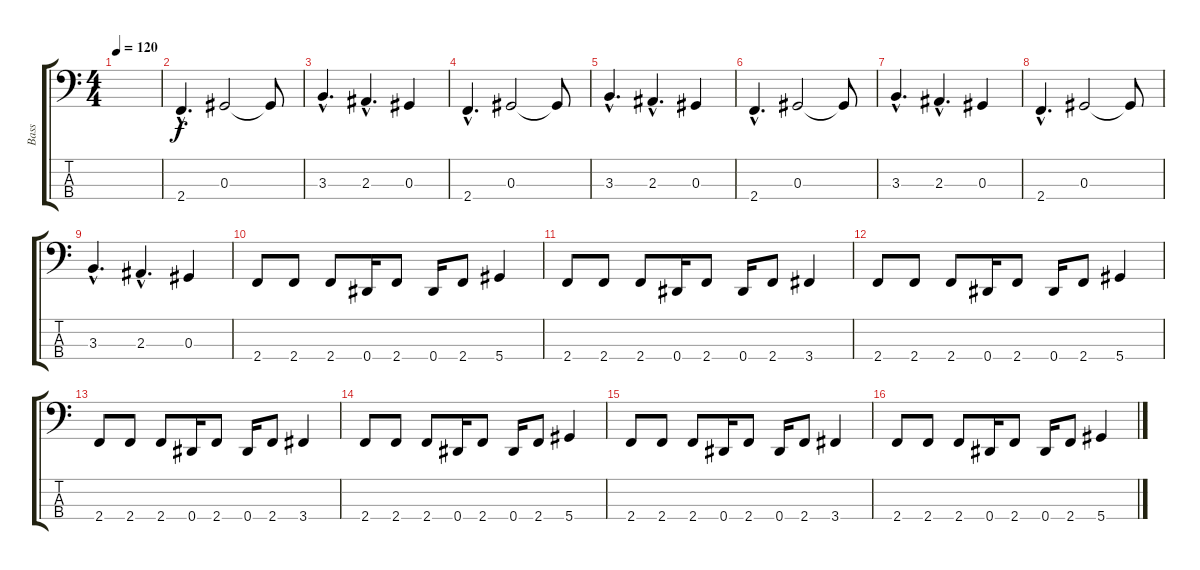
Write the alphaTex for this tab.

\track ("Bass" "Bass") {instrument electricbassfinger}
\staff {score tabs}
\tuning (Gb2 Db2 Ab1 Eb1) {hide}
\ts (4 4)
\tempo 120
\clef f4
\ks c
|
2.4{hac}.4{d} 0.3.2 0.3{t}.8 |
3.3{hac}.4{d} 2.3{hac}.4{d} 0.3.4 |
2.4{hac}.4{d} 0.3.2 0.3{t}.8 |
3.3{hac}.4{d} 2.3{hac}.4{d} 0.3.4 |
2.4{hac}.4{d} 0.3.2 0.3{t}.8 |
3.3{hac}.4{d} 2.3{hac}.4{d} 0.3.4 |
2.4{hac}.4{d} 0.3.2 0.3{t}.8 |
3.3{hac}.4{d} 2.3{hac}.4{d} 0.3.4 |
2.4.8 2.4.8 2.4.8 0.4.16 2.4.8 0.4.16 2.4.8 5.4.4 |
2.4.8 2.4.8 2.4.8 0.4.16 2.4.8 0.4.16 2.4.8 3.4.4 |
2.4.8 2.4.8 2.4.8 0.4.16 2.4.8 0.4.16 2.4.8 5.4.4 |
2.4.8 2.4.8 2.4.8 0.4.16 2.4.8 0.4.16 2.4.8 3.4.4 |
2.4.8 2.4.8 2.4.8 0.4.16 2.4.8 0.4.16 2.4.8 5.4.4 |
2.4.8 2.4.8 2.4.8 0.4.16 2.4.8 0.4.16 2.4.8 3.4.4 |
2.4.8 2.4.8 2.4.8 0.4.16 2.4.8 0.4.16 2.4.8 5.4.4
